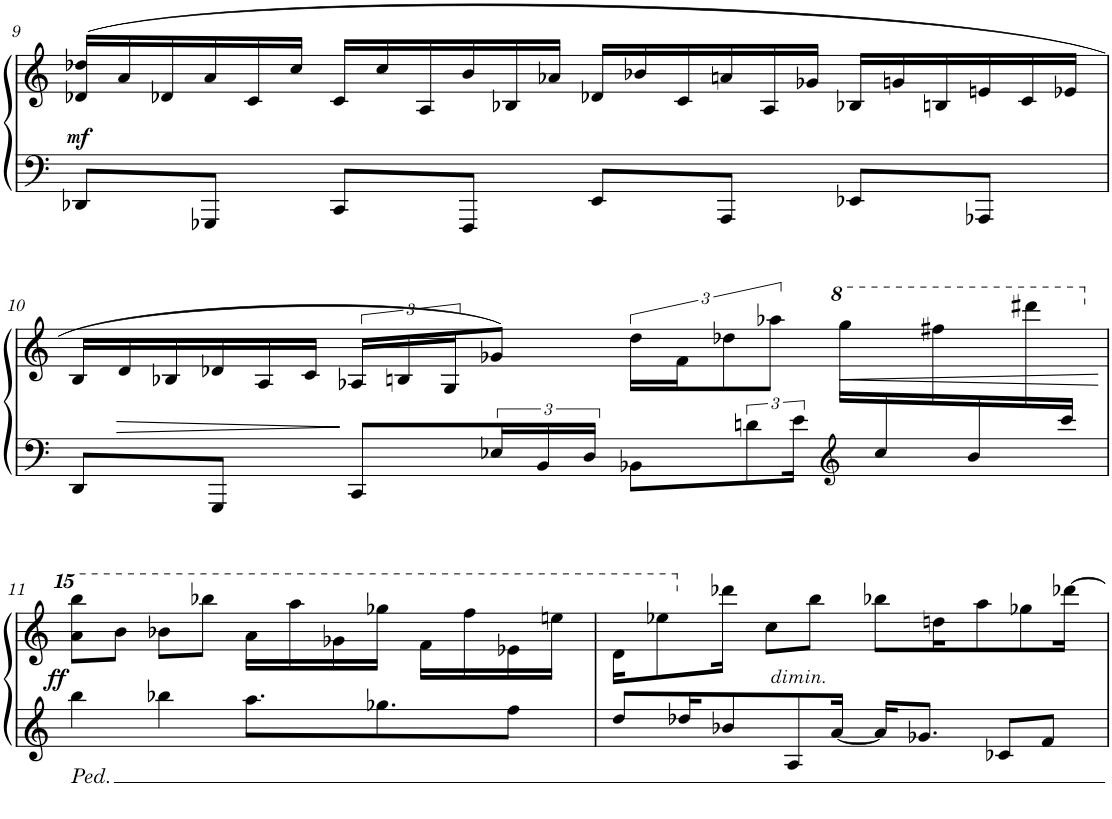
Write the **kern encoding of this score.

**kern	**kern	**dynam
*part1	*part1	*part1
*staff2	*staff1	*staff1/2
*I"Piano	*	*
*I'Pno	*	*
!!LO:PB:g=z
*clefF4	*clefG2	*
*k[]	*k[]	*
*M4/4	*M4/4	*
*	*Xbrackettup	*
=9	=9	=9
!	!	!LO:DY:b
8DD-X/L	(>24d-X/ 24dd-X/LL	mf
.	24a/	.
.	24d-X/	.
8GGG-X/J	24a/	.
.	24c/	.
.	24cc/JJ	.
8CC/L	24c/LL	.
.	24cc/	.
.	24A/	.
8FFF/J	24b/	.
.	24B-X/	.
.	24a-X/JJ	.
8EE/L	24d-X/LL	.
.	24b-X/	.
.	24c/	.
8AAA/J	24an/	.
.	24A/	.
.	24g-X/JJ	.
8EE-X/L	24B-X/LL	.
.	24gn/	.
.	24Bn/	.
8AAA-X/J	24en/	.
.	24c/	.
.	24e-X/JJ	.
!!LO:LB:g=z
=10	=10	=10
*^	*	*
24%19ryy	8DD/L	24B/LL	.
!	!	!	!LO:HP:b
.	.	24d/	>
.	.	24B-X/	.
.	8GGG/J	24d-X/	.
.	.	24A/	.
.	.	24c/JJ	.
*	*	*brackettup	*
.	8CC/L	24A-X/LL	]
.	.	24Bn/	.
.	.	24G/J	.
.	24E-X/L	8g-X/J)	.
.	24BB/	.	.
.	24D/JJ	.	.
.	8BB-X\L	24dd\LL	.
.	.	24f\J	.
.	.	12dd-X\	.
.	12dn\	.	.
.	.	12aa-X\J	.
.	24e\Jk	.	.
*clefG2	*	*	*
*	*	*8va	*
*	*	*Xbrackettup	*
.	4ryy	24ggg\LL	.
24ccc/	.	24ryy	.
24ryy	.	24fff#X\	.
24bb/	.	24ryy	.
24ryy	.	24dddd#X\	.
24cccc/JJ	.	24ryy	.
*v	*v	*	*
!!LO:LB:g=z
=11	=11	=11
*X8va	*	*
*	*15ma	*
!	!	!LO:DY:b
4bb\	8aaa\ 8bbbb\L	ff
.	8bbb\J	.
4bb-X\	8bbb-X\L	.
.	8bbbb-X\J	.
8.aa\L	16aaa\LL	.
.	16aaaa\	.
.	16ggg-X\	.
8.gg-X\	16gggg-X\JJ	.
.	16fff\LL	.
.	16ffff\	.
8ff\J	16eee-X\	.
.	16eeeen\JJ	.
=12	=12	=12
8dd/L	16ddd\KL	.
.	8eeee-X\	.
16dd-X/K	.	.
*	*X15ma	*
8b-X/	16ddd-X\Jk	.
.	8cc\L	.
8A/	.	.
.	8bb\J	.
[16a/Jk	.	.
!	!LO:TX:b:i:t=dimin.	!
16a/KL]	8bb-X\L	.
8.g-X/J	.	.
.	16ddn\K	.
.	8aa\	.
8c-X/L	.	.
.	8gg-X\	.
8f/J	.	.
.	[16ddd-X\Jk	.
=	=	=
*-	*-	*-
